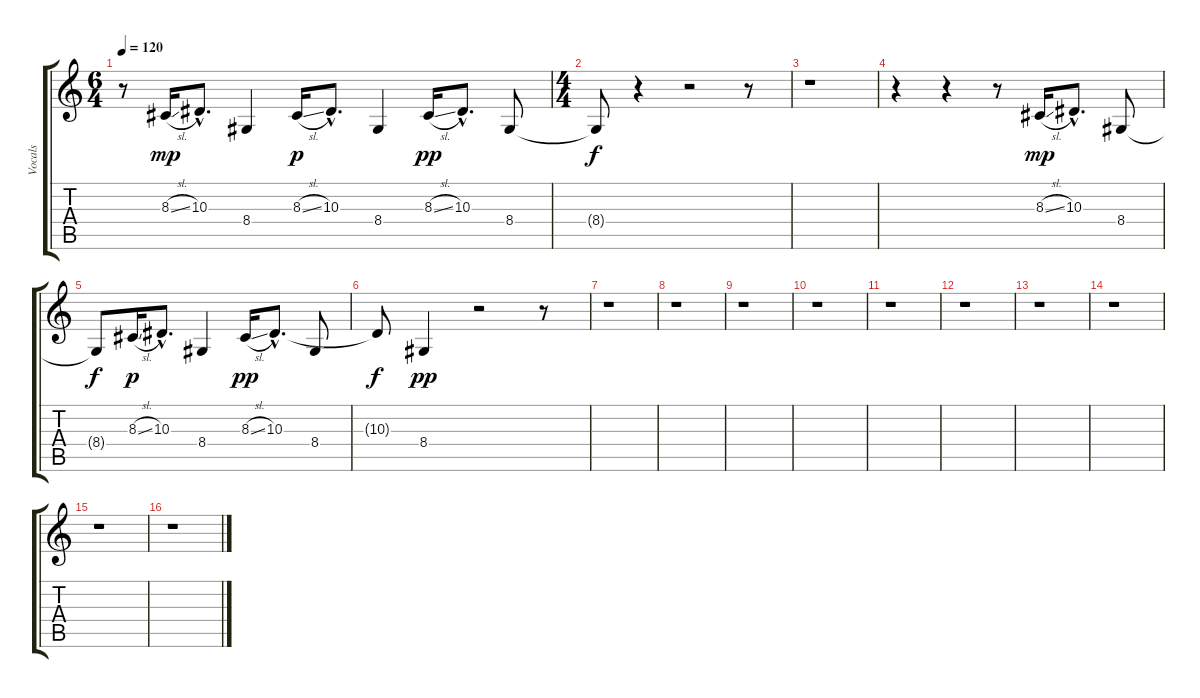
\track ("Vocals" "Vocals") {instrument lead2sawtooth}
\staff {score tabs}
\tuning (D4 A3 F3 C3 G2 C2) {hide}
\ts (6 4)
\tempo 120
\clef g2
\ks c
r.8{dy mp instrument lead2sawtooth} 8.3{sl}.16 10.3{hac}.8{d} 8.4.4 8.3{sl}.16{dy p} 10.3{hac}.8{d} 8.4.4 8.3{sl}.16{dy pp} 10.3{hac}.8{d} 8.4.8 |
\ts (4 4)
8.4{t}.8{dy f} r.4 r.2 r.8 |
r.1 |
r.4 r.4 r.8 8.3{sl}.16{dy mp} 10.3{hac}.8{d} 8.4.8 |
8.4{t}.8{dy f} 8.3{sl}.16{dy p} 10.3{hac}.8{d} 8.4.4 8.3{sl}.16{dy pp} 10.3{hac}.8{d} 8.4.8 |
10.3{t}.8{dy f} 8.4.4{dy pp} r.2 r.8 |
r.1 |
r.1 |
r.1 |
r.1 |
r.1 |
r.1 |
r.1 |
r.1 |
r.1 |
r.1
